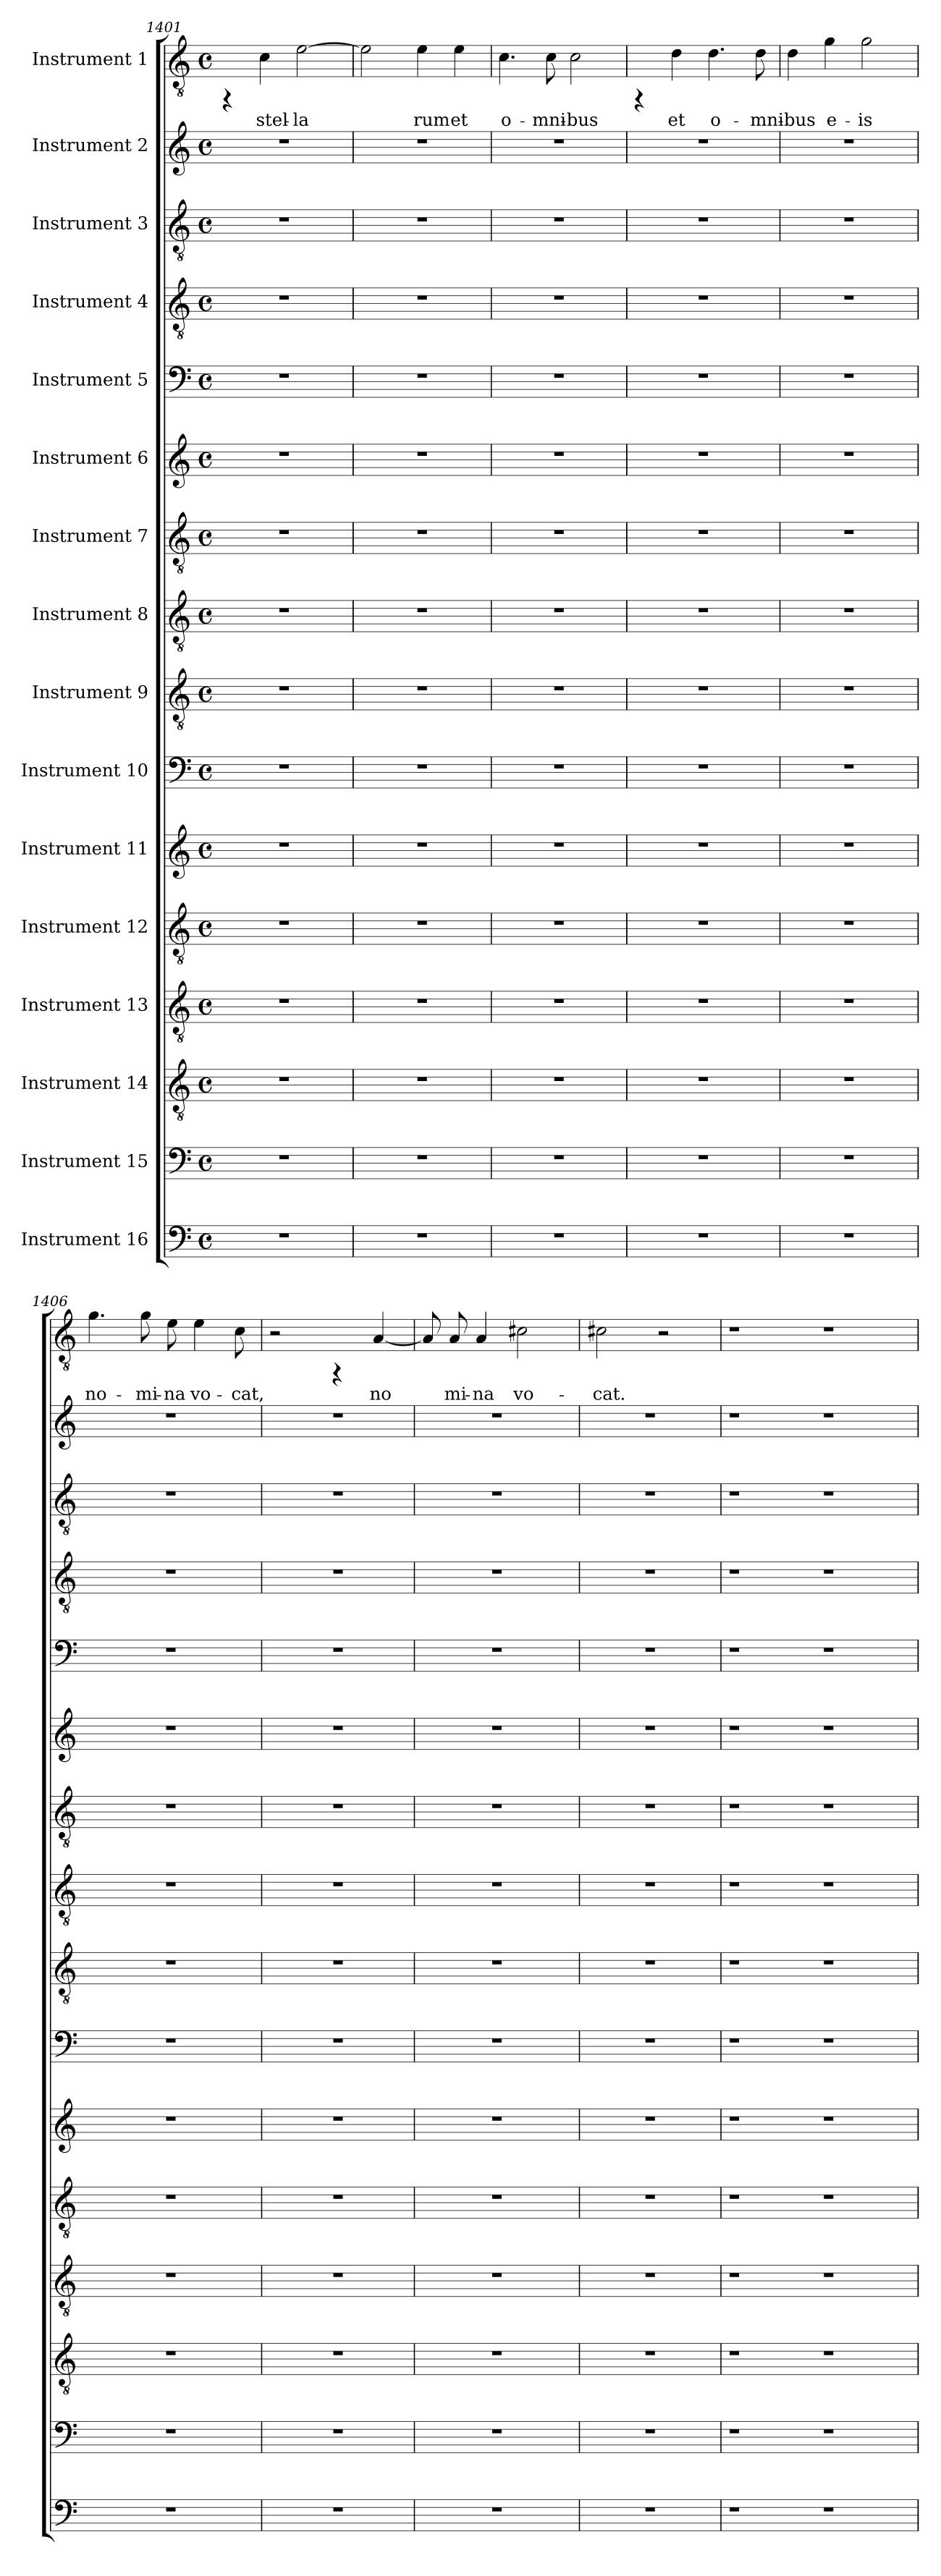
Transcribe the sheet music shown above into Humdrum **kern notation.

**kern	**kern	**kern	**kern	**kern	**kern	**kern	**kern	**kern	**kern	**kern	**kern	**kern	**kern	**kern	**kern	**text
*part16	*part15	*part14	*part13	*part12	*part11	*part10	*part9	*part8	*part7	*part6	*part5	*part4	*part3	*part2	*part1	*part1
*staff16	*staff15	*staff14	*staff13	*staff12	*staff11	*staff10	*staff9	*staff8	*staff7	*staff6	*staff5	*staff4	*staff3	*staff2	*staff1	*staff1
*I"Instrument 16	*I"Instrument 15	*I"Instrument 14	*I"Instrument 13	*I"Instrument 12	*I"Instrument 11	*I"Instrument 10	*I"Instrument 9	*I"Instrument 8	*I"Instrument 7	*I"Instrument 6	*I"Instrument 5	*I"Instrument 4	*I"Instrument 3	*I"Instrument 2	*I"Instrument 1	*
!!LO:LB:g=z
*clefF4	*clefF4	*clefGv2	*clefGv2	*clefGv2	*clefG2	*clefF4	*clefGv2	*clefGv2	*clefGv2	*clefG2	*clefF4	*clefGv2	*clefGv2	*clefG2	*clefGv2	*
*k[]	*k[]	*k[]	*k[]	*k[]	*k[]	*k[]	*k[]	*k[]	*k[]	*k[]	*k[]	*k[]	*k[]	*k[]	*k[]	*
*C:	*C:	*C:	*C:	*C:	*C:	*C:	*C:	*C:	*C:	*C:	*C:	*C:	*C:	*C:	*C:	*
*M4/4	*M4/4	*M4/4	*M4/4	*M4/4	*M4/4	*M4/4	*M4/4	*M4/4	*M4/4	*M4/4	*M4/4	*M4/4	*M4/4	*M4/4	*M4/4	*
*met(c)	*met(c)	*met(c)	*met(c)	*met(c)	*met(c)	*met(c)	*met(c)	*met(c)	*met(c)	*met(c)	*met(c)	*met(c)	*met(c)	*met(c)	*met(c)	*
=1401	=1401	=1401	=1401	=1401	=1401	=1401	=1401	=1401	=1401	=1401	=1401	=1401	=1401	=1401	=1401	=1401
1r	1r	1r	1r	1r	1r	1r	1r	1r	1r	1r	1r	1r	1r	1r	4rFF	.
!	!	!	!	!	!	!	!	!	!	!	!	!	!	!	!	!LO:LY:b:cj
.	.	.	.	.	.	.	.	.	.	.	.	.	.	.	4c\	stel-
!	!	!	!	!	!	!	!	!	!	!	!	!	!	!	!	!LO:LY:b:cj
.	.	.	.	.	.	.	.	.	.	.	.	.	.	.	[>2e\	-la-
=1402	=1402	=1402	=1402	=1402	=1402	=1402	=1402	=1402	=1402	=1402	=1402	=1402	=1402	=1402	=1402	=1402
!	!	!	!	!	!	!	!	!	!	!	!	!	!	!	!	!LO:LY:b:cj
1r	1r	1r	1r	1r	1r	1r	1r	1r	1r	1r	1r	1r	1r	1r	2e\]	--
!	!	!	!	!	!	!	!	!	!	!	!	!	!	!	!	!LO:LY:b:cj
.	.	.	.	.	.	.	.	.	.	.	.	.	.	.	4e\	-rum
!	!	!	!	!	!	!	!	!	!	!	!	!	!	!	!	!LO:LY:b:cj
.	.	.	.	.	.	.	.	.	.	.	.	.	.	.	4e\	et
=1403	=1403	=1403	=1403	=1403	=1403	=1403	=1403	=1403	=1403	=1403	=1403	=1403	=1403	=1403	=1403	=1403
!	!	!	!	!	!	!	!	!	!	!	!	!	!	!	!	!LO:LY:b:cj
1r	1r	1r	1r	1r	1r	1r	1r	1r	1r	1r	1r	1r	1r	1r	4.c\	o-
!	!	!	!	!	!	!	!	!	!	!	!	!	!	!	!	!LO:LY:b:cj
.	.	.	.	.	.	.	.	.	.	.	.	.	.	.	8c\	-mni-
!	!	!	!	!	!	!	!	!	!	!	!	!	!	!	!	!LO:LY:b:cj
.	.	.	.	.	.	.	.	.	.	.	.	.	.	.	2c\	-bus
=1404	=1404	=1404	=1404	=1404	=1404	=1404	=1404	=1404	=1404	=1404	=1404	=1404	=1404	=1404	=1404	=1404
1r	1r	1r	1r	1r	1r	1r	1r	1r	1r	1r	1r	1r	1r	1r	4rFF	.
!	!	!	!	!	!	!	!	!	!	!	!	!	!	!	!	!LO:LY:b:cj
.	.	.	.	.	.	.	.	.	.	.	.	.	.	.	4d\	et
!	!	!	!	!	!	!	!	!	!	!	!	!	!	!	!	!LO:LY:b:cj
.	.	.	.	.	.	.	.	.	.	.	.	.	.	.	4.d\	o-
!	!	!	!	!	!	!	!	!	!	!	!	!	!	!	!	!LO:LY:b:cj
.	.	.	.	.	.	.	.	.	.	.	.	.	.	.	8d\	-mni-
=1405	=1405	=1405	=1405	=1405	=1405	=1405	=1405	=1405	=1405	=1405	=1405	=1405	=1405	=1405	=1405	=1405
!	!	!	!	!	!	!	!	!	!	!	!	!	!	!	!	!LO:LY:b:cj
1r	1r	1r	1r	1r	1r	1r	1r	1r	1r	1r	1r	1r	1r	1r	4d\	-bus
!	!	!	!	!	!	!	!	!	!	!	!	!	!	!	!	!LO:LY:b:cj
.	.	.	.	.	.	.	.	.	.	.	.	.	.	.	4g\	e-
!	!	!	!	!	!	!	!	!	!	!	!	!	!	!	!	!LO:LY:b:cj
.	.	.	.	.	.	.	.	.	.	.	.	.	.	.	2g\	-is
=1406	=1406	=1406	=1406	=1406	=1406	=1406	=1406	=1406	=1406	=1406	=1406	=1406	=1406	=1406	=1406	=1406
!	!	!	!	!	!	!	!	!	!	!	!	!	!	!	!	!LO:LY:b:cj
1r	1r	1r	1r	1r	1r	1r	1r	1r	1r	1r	1r	1r	1r	1r	4.g\	no-
!	!	!	!	!	!	!	!	!	!	!	!	!	!	!	!	!LO:LY:b:cj
.	.	.	.	.	.	.	.	.	.	.	.	.	.	.	8g\	-mi-
!	!	!	!	!	!	!	!	!	!	!	!	!	!	!	!	!LO:LY:b:cj
.	.	.	.	.	.	.	.	.	.	.	.	.	.	.	8e\	-na
!	!	!	!	!	!	!	!	!	!	!	!	!	!	!	!	!LO:LY:b:cj
.	.	.	.	.	.	.	.	.	.	.	.	.	.	.	4e\	vo-
!	!	!	!	!	!	!	!	!	!	!	!	!	!	!	!	!LO:LY:b:cj
.	.	.	.	.	.	.	.	.	.	.	.	.	.	.	8c\	-cat,
!!LO:LB:g=z
=1407	=1407	=1407	=1407	=1407	=1407	=1407	=1407	=1407	=1407	=1407	=1407	=1407	=1407	=1407	=1407	=1407
1r	1r	1r	1r	1r	1r	1r	1r	1r	1r	1r	1r	1r	1r	1r	2r	.
.	.	.	.	.	.	.	.	.	.	.	.	.	.	.	4rFF	.
!	!	!	!	!	!	!	!	!	!	!	!	!	!	!	!	!LO:LY:b:cj
.	.	.	.	.	.	.	.	.	.	.	.	.	.	.	[<4A/	no-
=1408	=1408	=1408	=1408	=1408	=1408	=1408	=1408	=1408	=1408	=1408	=1408	=1408	=1408	=1408	=1408	=1408
!	!	!	!	!	!	!	!	!	!	!	!	!	!	!	!	!LO:LY:b:cj
1r	1r	1r	1r	1r	1r	1r	1r	1r	1r	1r	1r	1r	1r	1r	8A/]	--
!	!	!	!	!	!	!	!	!	!	!	!	!	!	!	!	!LO:LY:b:cj
.	.	.	.	.	.	.	.	.	.	.	.	.	.	.	8A/	-mi-
!	!	!	!	!	!	!	!	!	!	!	!	!	!	!	!	!LO:LY:b:cj
.	.	.	.	.	.	.	.	.	.	.	.	.	.	.	4A/	-na
!	!	!	!	!	!	!	!	!	!	!	!	!	!	!	!	!LO:LY:b:cj
.	.	.	.	.	.	.	.	.	.	.	.	.	.	.	2c#X\	vo-
=1409	=1409	=1409	=1409	=1409	=1409	=1409	=1409	=1409	=1409	=1409	=1409	=1409	=1409	=1409	=1409	=1409
!	!	!	!	!	!	!	!	!	!	!	!	!	!	!	!	!LO:LY:b:cj
1r	1r	1r	1r	1r	1r	1r	1r	1r	1r	1r	1r	1r	1r	1r	2c#X\	-cat.
.	.	.	.	.	.	.	.	.	.	.	.	.	.	.	2r	.
=1410	=1410	=1410	=1410	=1410	=1410	=1410	=1410	=1410	=1410	=1410	=1410	=1410	=1410	=1410	=1410	=1410
1r	1r	1r	1r	1r	1r	1r	1r	1r	1r	1r	1r	1r	1r	1r	1r	.
1r	1r	1r	1r	1r	1r	1r	1r	1r	1r	1r	1r	1r	1r	1r	1r	.
=	=	=	=	=	=	=	=	=	=	=	=	=	=	=	=	=
*-	*-	*-	*-	*-	*-	*-	*-	*-	*-	*-	*-	*-	*-	*-	*-	*-
